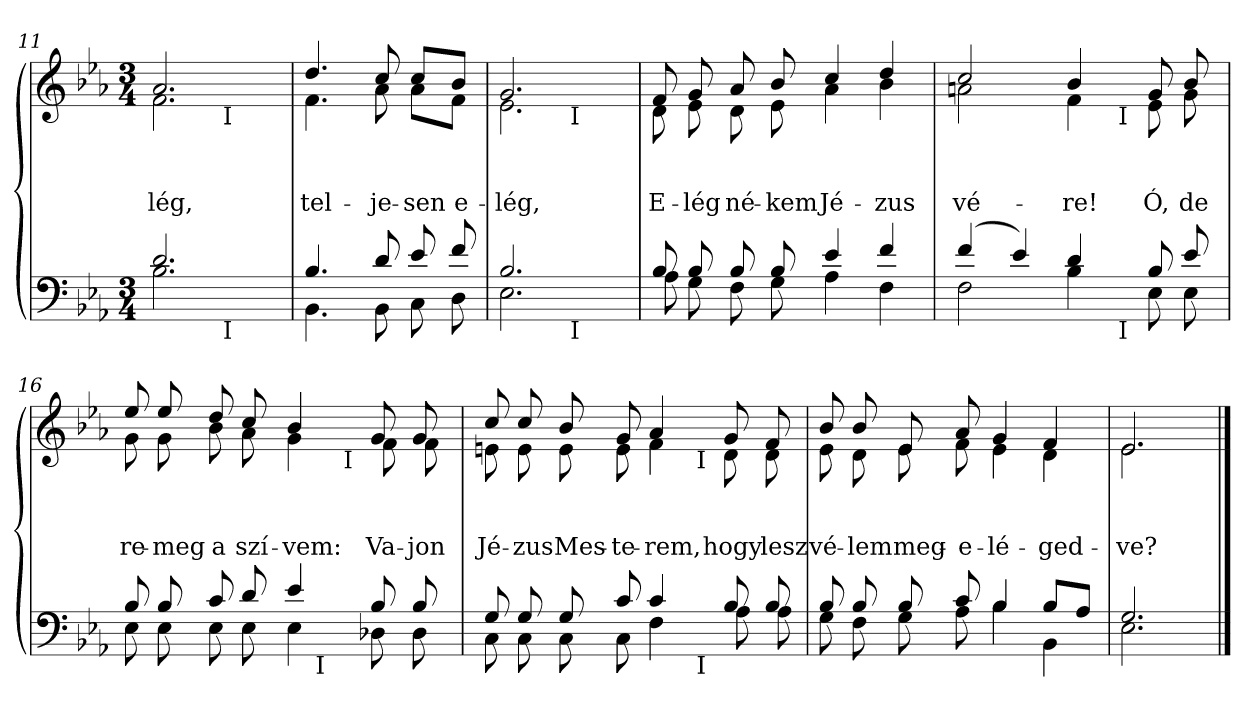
**kern	**kern	**text	**text	**text
*part2	*part1	*part1	*part1	*part1
*staff2	*staff1	*staff1	*staff1	*staff1
!!LO:LB:g=z
*clefF4	*clefG2	*	*	*
*k[b-e-a-]	*k[b-e-a-]	*	*	*
*E-:	*E-:	*	*	*
*M3/4	*M3/4	*	*	*
=11	=11	=11	=11	=11
*^	*	*	*	*
!	!	!	!	!	!LO:LY:b
*	*^	*^	*	*	*
*	*	*	*	*^	*	*	*
2.d/	2.B-\	4.ryy	2.a-/	2.f\	4.ryy	.	.	lég,
!	!	!	!	!	!LO:TX:b:t=I	!	!	!
!	!	!LO:TX:b:t=I	!	!	!	!	!	!
.	.	4.ryy	.	.	4.ryy	.	.	.
*	*v	*v	*	*	*	*	*	*
*	*	*v	*v	*v	*	*	*
=12	=12	=12	=12	=12	=12
*	*^	*^	*	*	*
*	*	*	*	*^	*	*	*
!	!	!	!	!	!	!	!	!LO:LY:b
*	*v	*v	*	*	*	*	*	*
*	*	*	*v	*v	*	*	*
4.B-/	4.BB-\	4.dd/	4.f\	.	.	tel-
!	!	!	!	!	!	!LO:LY:b
8d/	8BB-\	8cc/	8a-\	.	.	-je-
!	!	!	!	!	!	!LO:LY:b
8e-/	8C\	8cc/L	8a-\L	.	.	-sen
!	!	!	!	!	!	!LO:LY:b
8f/	8D\	8b-/J	8f\J	.	.	e-
*	*	*v	*v	*	*	*
=13	=13	=13	=13	=13	=13
*	*	*^	*	*	*
!	!	!	!	!	!	!LO:LY:b
*	*^	*	*^	*	*	*
2.B-/	2.E-\	4.ryy	2.g/	2.e-\	4.ryy	.	.	-lég,
!	!	!	!	!	!LO:TX:b:t=I	!	!	!
!	!	!LO:TX:b:t=I	!	!	!	!	!	!
.	.	4.ryy	.	.	4.ryy	.	.	.
*	*v	*v	*	*	*	*	*	*
*	*	*v	*v	*v	*	*	*
=14	=14	=14	=14	=14	=14
*	*^	*^	*	*	*
*	*	*	*	*^	*	*	*
!	!	!	!	!	!	!	!	!LO:LY:b
*	*v	*v	*	*	*	*	*	*
*	*	*	*v	*v	*	*	*
8B-/	8A-\	8f/	8d\	.	.	E-
!	!	!	!	!	!	!LO:LY:b
8B-/	8G\	8g/	8e-\	.	.	-lég
!	!	!	!	!	!	!LO:LY:b
8B-/	8F\	8a-/	8d\	.	.	né-
!	!	!	!	!	!	!LO:LY:b
8B-/	8G\	8b-/	8e-\	.	.	-kem
!	!	!	!	!	!	!LO:LY:b
4e-/	4A-\	4cc/	4a-\	.	.	Jé-
!	!	!	!	!	!	!LO:LY:b
4f/	4F\	4dd/	4b-\	.	.	-zus
*	*	*v	*v	*	*	*
=15	=15	=15	=15	=15	=15
*	*	*^	*	*	*
!	!	!	!	!	!	!LO:LY:b
*	*^	*	*^	*	*	*
(>4f/	2F\	2ryy	2cc/	2an\	2ryy	.	.	vé-
4e-/)	.	.	.	.	.	.	.	.
!	!	!	!	!	!	!	!	!LO:LY:b
4d/	4B-\	8ryy	4b-/	4f\	8ryy	.	.	-re!
.	.	32ryy	.	.	32ryy	.	.	.
!	!	!	!	!	!LO:TX:b:t=I	!	!	!
!	!	!LO:TX:b:t=I	!	!	!	!	!	!
.	.	4ryy	.	.	4ryy	.	.	.
!	!	!	!	!	!	!	!	!LO:LY:b
8B-/	8E-\	.	8g/	8e-\	.	.	.	Ó,
!	!	!	!	!	!	!	!	!LO:LY:b
8e-/	8E-\	.	8b-/	8g\	.	.	.	de
.	.	16.ryy	.	.	16.ryy	.	.	.
!!LO:LB:g=z	!!	!!
=16	=16	=16	=16	=16	=16	=16	=16	=16
!	!	!	!	!	!	!	!	!LO:LY:b
8B-/	8E-\	2ryy	8ee-/	8g\	2ryy	.	.	re-
!	!	!	!	!	!	!	!	!LO:LY:b
8B-/	8E-\	.	8ee-/	8g\	.	.	.	-meg
!	!	!	!	!	!	!	!	!LO:LY:b
8c/	8E-\	.	8dd/	8b-\	.	.	.	a
!	!	!	!	!	!	!	!	!LO:LY:b
8d/	8E-\	.	8cc/	8a-\	.	.	.	szí-
!	!	!	!	!	!	!	!	!LO:LY:b
4e-/	4E-\	16.ryy	4b-/	4g\	8ryy	.	.	-vem:
!	!	!LO:TX:b:t=I	!	!	!	!	!	!
.	.	4ryy	.	.	.	.	.	.
.	.	.	.	.	32ryy	.	.	.
!	!	!	!	!	!LO:TX:b:t=I	!	!	!
.	.	.	.	.	4ryy	.	.	.
!	!	!	!	!	!	!	!	!LO:LY:b
8B-/	8D-X\	.	8g/	8f\	.	.	.	Va-
.	.	8ryy	.	.	.	.	.	.
!	!	!	!	!	!	!	!	!LO:LY:b
8B-/	8D-\	.	8g/	8f\	.	.	.	-jon
.	.	.	.	.	16.ryy	.	.	.
.	.	32ryy	.	.	.	.	.	.
=17	=17	=17	=17	=17	=17	=17	=17	=17
!	!	!	!	!	!	!	!	!LO:LY:b
8G/	8C\	2ryy	8cc/	8en\	2ryy	.	.	Jé-
!	!	!	!	!	!	!	!	!LO:LY:b
8G/	8C\	.	8cc/	8e\	.	.	.	-zus
!	!	!	!	!	!	!	!	!LO:LY:b
8G/	8C\	.	8b-/	8e\	.	.	.	Mes-
!	!	!	!	!	!	!	!	!LO:LY:b
8c/	8C\	.	8g/	8e\	.	.	.	-te-
!	!	!	!	!	!	!	!	!LO:LY:b
4c/	4F\	8ryy	4a-/	4f\	8ryy	.	.	-rem,
.	.	32ryy	.	.	32ryy	.	.	.
!	!	!	!	!	!LO:TX:b:t=I	!	!	!
!	!	!LO:TX:b:t=I	!	!	!	!	!	!
.	.	4ryy	.	.	4ryy	.	.	.
!	!	!	!	!	!	!	!	!LO:LY:b
8B-/	8A-\	.	8g/	8d\	.	.	.	hogy
!	!	!	!	!	!	!	!	!LO:LY:b
8B-/	8A-\	.	8f/	8d\	.	.	.	lesz
.	.	16.ryy	.	.	16.ryy	.	.	.
*	*v	*v	*	*	*	*	*	*
*	*	*v	*v	*v	*	*	*
=18	=18	=18	=18	=18	=18
*	*^	*^	*	*	*
*	*	*	*	*^	*	*	*
!	!	!	!	!	!	!	!	!LO:LY:b
*	*v	*v	*	*	*	*	*	*
*	*	*	*v	*v	*	*	*
8B-/	8G\	8b-/	8e-\	.	.	vé-
!	!	!	!	!	!	!LO:LY:b
8B-/	8F\	8b-/	8d\	.	.	-lem
!	!	!	!	!	!	!LO:LY:b
8B-/	8G\	8e-/	8e-\	.	.	meg-
!	!	!	!	!	!	!LO:LY:b
8c/	8A-\	8a-/	8f\	.	.	-e-
!	!	!	!	!	!	!LO:LY:b
4B-/	4B-\	4g/	4e-\	.	.	-lé-
!	!	!	!	!	!	!LO:LY:b
8B-/L	4BB-\	4f/	4d\	.	.	-ged-
8A-/J	.	.	.	.	.	.
=19	=19	=19	=19	=19	=19	=19
!	!	!	!	!	!	!LO:LY:b
2.G/	2.E-\	2.e-/	2.e-\	.	.	-ve?
*v	*v	*	*	*	*	*
*	*v	*v	*	*	*
==	==	==	==	==
*-	*-	*-	*-	*-
